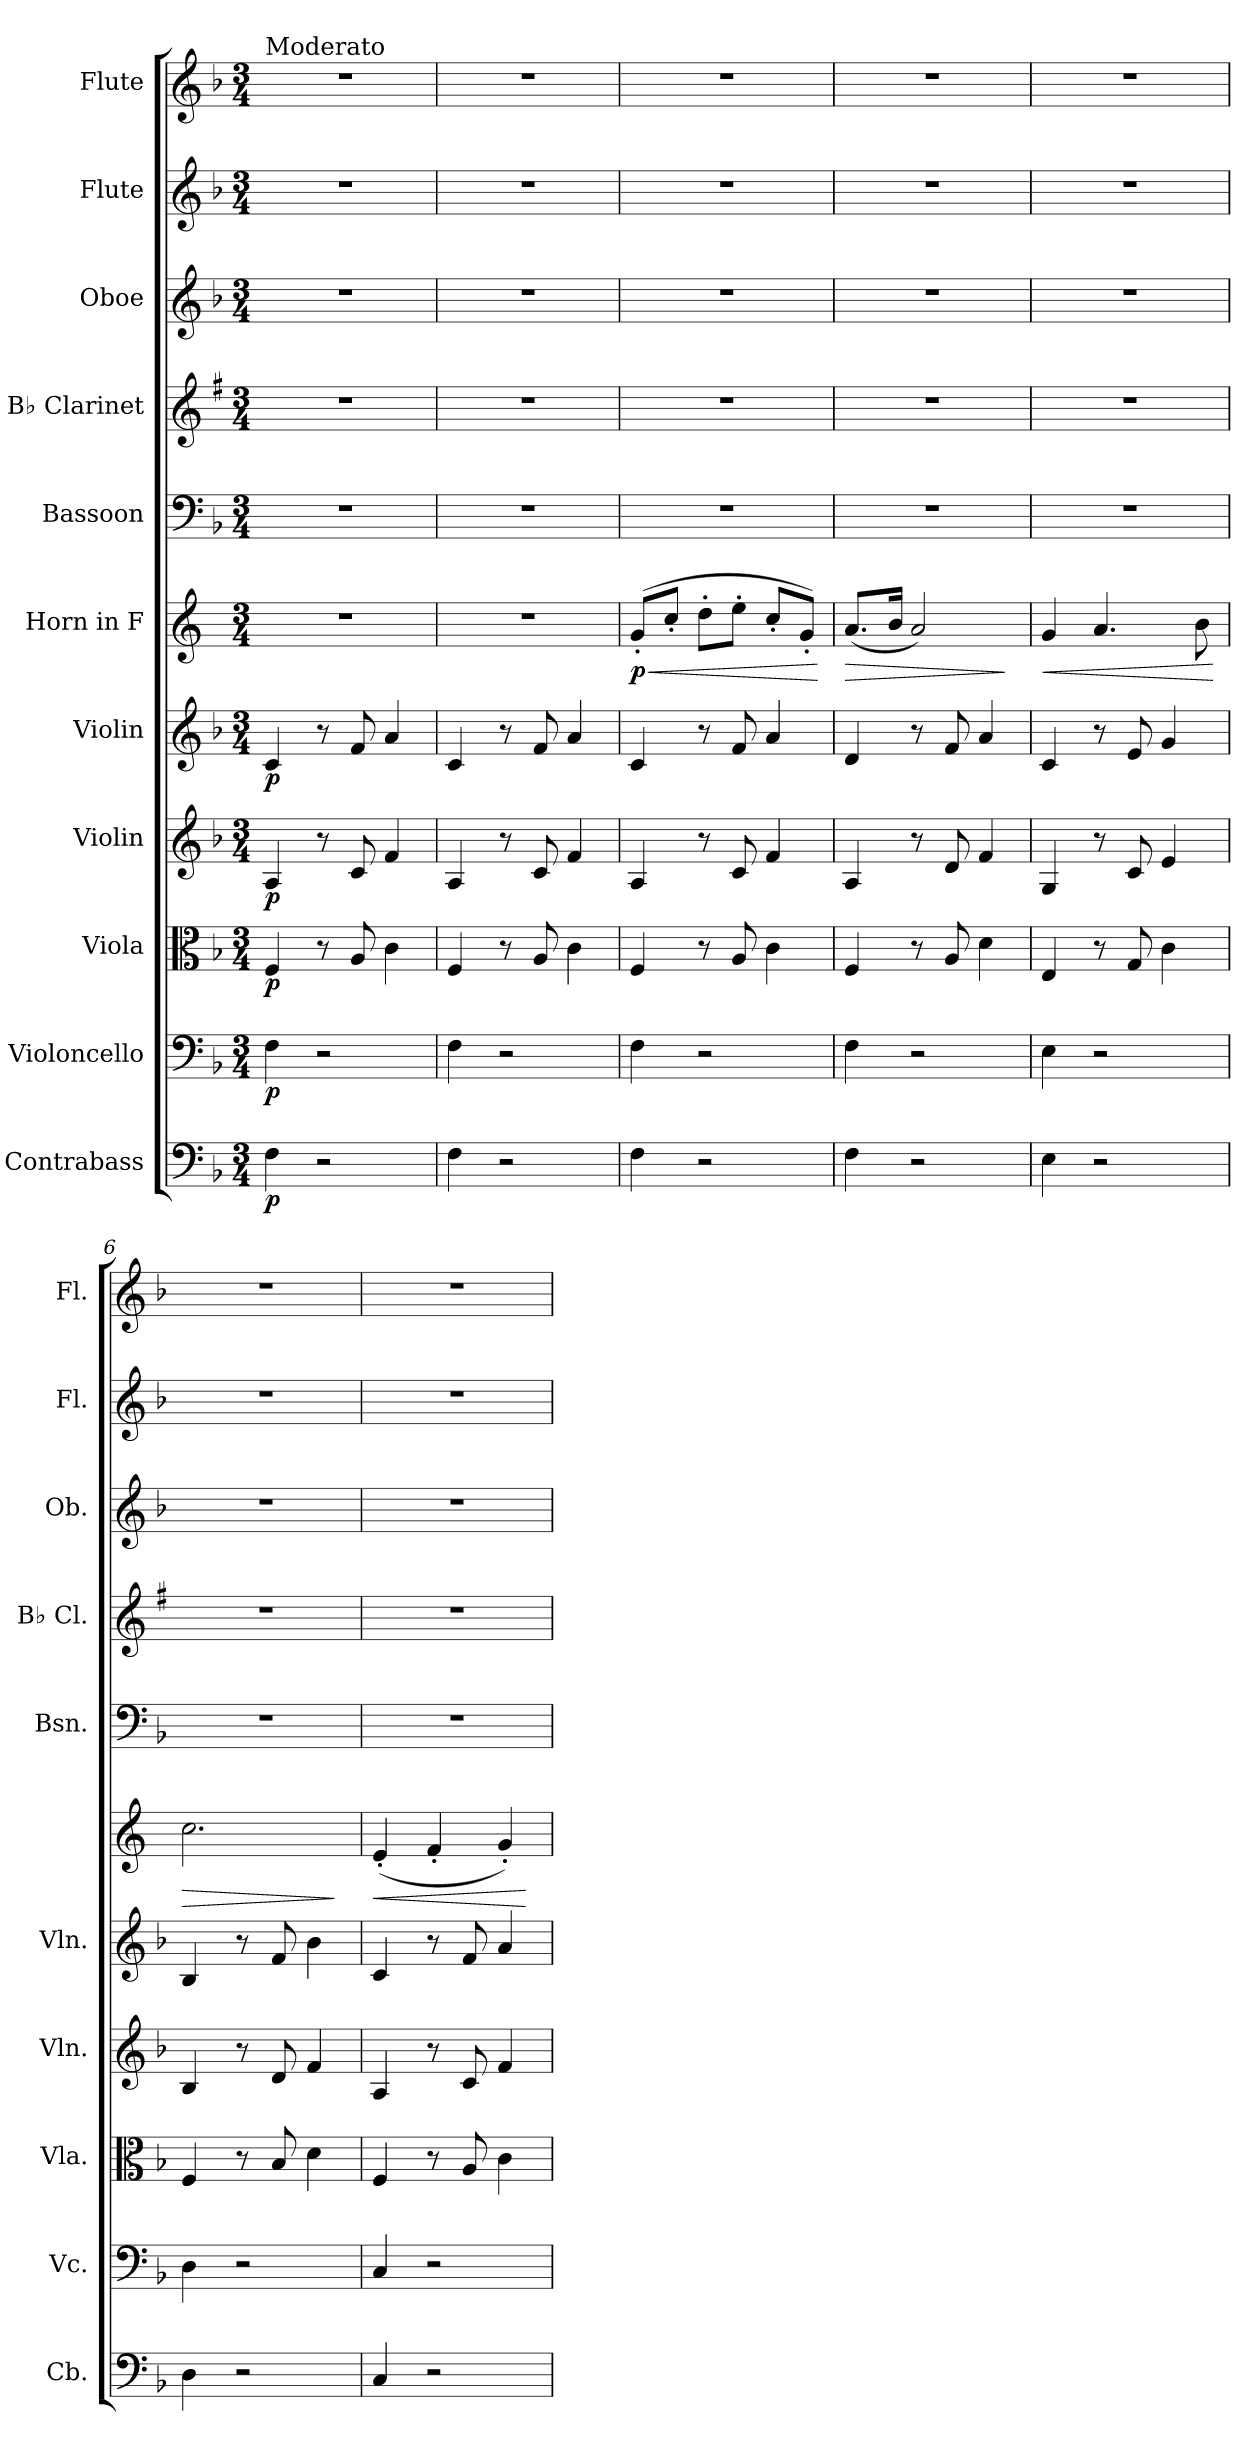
**kern	**dynam	**kern	**dynam	**kern	**dynam	**kern	**dynam	**kern	**dynam	**kern	**dynam	**kern	**kern	**kern	**kern	**kern
*part11	*part11	*part10	*part10	*part9	*part9	*part8	*part8	*part7	*part7	*part6	*part6	*part5	*part4	*part3	*part2	*part1
*staff11	*staff11	*staff10	*staff10	*staff9	*staff9	*staff8	*staff8	*staff7	*staff7	*staff6	*staff6	*staff5	*staff4	*staff3	*staff2	*staff1
*I"Contrabass	*	*I"Violoncello	*	*I"Viola	*	*I"Violin	*	*I"Violin	*	*I"Horn in F	*	*I"Bassoon	*I"B♭ Clarinet	*I"Oboe	*I"Flute	*I"Flute
*I'Cb.	*	*I'Vc.	*	*I'Vla.	*	*I'Vln.	*	*I'Vln.	*	*	*	*I'Bsn.	*I'B♭ Cl.	*I'Ob.	*I'Fl.	*I'Fl.
*clefF4	*	*clefF4	*	*clefC3	*	*clefG2	*	*clefG2	*	*clefG2	*	*clefF4	*clefG2	*clefG2	*clefG2	*clefG2
*ITrd7c12	*	*	*	*	*	*	*	*	*	*ITrd4c7	*	*	*ITrd1c2	*	*	*
*k[b-]	*	*k[b-]	*	*k[b-]	*	*k[b-]	*	*k[b-]	*	*k[b-]	*	*k[b-]	*k[b-]	*k[b-]	*k[b-]	*k[b-]
*M3/4	*	*M3/4	*	*M3/4	*	*M3/4	*	*M3/4	*	*M3/4	*	*M3/4	*M3/4	*M3/4	*M3/4	*M3/4
*MM80	*	*MM80	*	*MM80	*	*MM80	*	*MM80	*	*MM80	*	*MM80	*MM80	*MM80	*MM80	*MM80
=1	=1	=1	=1	=1	=1	=1	=1	=1	=1	=1	=1	=1	=1	=1	=1	=1
!	!	!	!	!	!	!	!	!	!	!	!	!	!	!	!	!LO:TX:t=Moderato
!	!LO:DY:b	!	!LO:DY:b	!	!LO:DY:b	!	!LO:DY:b	!	!LO:DY:b	!	!	!	!	!	!	!
4FF\	p	4F\	p	4F/	p	4A/	p	4c/	p	2.r	.	2.r	2.r	2.r	2.r	2.r
2r	.	2r	.	8r	.	8r	.	8r	.	.	.	.	.	.	.	.
.	.	.	.	8A/	.	8c/	.	8f/	.	.	.	.	.	.	.	.
.	.	.	.	4c\	.	4f/	.	4a/	.	.	.	.	.	.	.	.
=2	=2	=2	=2	=2	=2	=2	=2	=2	=2	=2	=2	=2	=2	=2	=2	=2
4FF\	.	4F\	.	4F/	.	4A/	.	4c/	.	2.r	.	2.r	2.r	2.r	2.r	2.r
2r	.	2r	.	8r	.	8r	.	8r	.	.	.	.	.	.	.	.
.	.	.	.	8A/	.	8c/	.	8f/	.	.	.	.	.	.	.	.
.	.	.	.	4c\	.	4f/	.	4a/	.	.	.	.	.	.	.	.
=3	=3	=3	=3	=3	=3	=3	=3	=3	=3	=3	=3	=3	=3	=3	=3	=3
!	!	!	!	!	!	!	!	!	!	!	!LO:HP:b	!	!	!	!	!
!	!	!	!	!	!	!	!	!	!	!	!LO:DY:n=1:b	!	!	!	!	!
4FF\	.	4F\	.	4F/	.	4A/	.	4c/	.	(>8c'/L	< p	2.r	2.r	2.r	2.r	2.r
.	.	.	.	.	.	.	.	.	.	8f'/J	.	.	.	.	.	.
2r	.	2r	.	8r	.	8r	.	8r	.	8g'\L	.	.	.	.	.	.
.	.	.	.	8A/	.	8c/	.	8f/	.	8a'\J	.	.	.	.	.	.
.	.	.	.	4c\	.	4f/	.	4a/	.	8f'/L	.	.	.	.	.	.
.	.	.	.	.	.	.	.	.	.	8c'/J)	.	.	.	.	.	.
.	.	.	.	.	.	.	.	.	.	.	[	.	.	.	.	.
=4	=4	=4	=4	=4	=4	=4	=4	=4	=4	=4	=4	=4	=4	=4	=4	=4
!	!	!	!	!	!	!	!	!	!	!	!LO:HP:b	!	!	!	!	!
4FF\	.	4F\	.	4F/	.	4A/	.	4d/	.	(<8.d/L	>	2.r	2.r	2.r	2.r	2.r
.	.	.	.	.	.	.	.	.	.	16e/Jk	.	.	.	.	.	.
2r	.	2r	.	8r	.	8r	.	8r	.	2d/)	.	.	.	.	.	.
.	.	.	.	8A/	.	8d/	.	8f/	.	.	.	.	.	.	.	.
.	.	.	.	4d\	.	4f/	.	4a/	.	.	.	.	.	.	.	.
.	.	.	.	.	.	.	.	.	.	.	]	.	.	.	.	.
=5	=5	=5	=5	=5	=5	=5	=5	=5	=5	=5	=5	=5	=5	=5	=5	=5
!	!	!	!	!	!	!	!	!	!	!	!LO:HP:b	!	!	!	!	!
4EE\	.	4E\	.	4E/	.	4G/	.	4c/	.	4c/	<	2.r	2.r	2.r	2.r	2.r
2r	.	2r	.	8r	.	8r	.	8r	.	4.d/	.	.	.	.	.	.
.	.	.	.	8G/	.	8c/	.	8e/	.	.	.	.	.	.	.	.
.	.	.	.	4c\	.	4e/	.	4g/	.	.	.	.	.	.	.	.
.	.	.	.	.	.	.	.	.	.	8e\	.	.	.	.	.	.
.	.	.	.	.	.	.	.	.	.	.	[	.	.	.	.	.
=6	=6	=6	=6	=6	=6	=6	=6	=6	=6	=6	=6	=6	=6	=6	=6	=6
!	!	!	!	!	!	!	!	!	!	!	!LO:HP:b	!	!	!	!	!
4DD\	.	4D\	.	4F/	.	4B-/	.	4B-/	.	2.f\	>	2.r	2.r	2.r	2.r	2.r
2r	.	2r	.	8r	.	8r	.	8r	.	.	.	.	.	.	.	.
.	.	.	.	8B-/	.	8d/	.	8f/	.	.	.	.	.	.	.	.
.	.	.	.	4d\	.	4f/	.	4b-\	.	.	.	.	.	.	.	.
.	.	.	.	.	.	.	.	.	.	.	]	.	.	.	.	.
=7	=7	=7	=7	=7	=7	=7	=7	=7	=7	=7	=7	=7	=7	=7	=7	=7
!	!	!	!	!	!	!	!	!	!	!	!LO:HP:b	!	!	!	!	!
4CC/	.	4C/	.	4F/	.	4A/	.	4c/	.	(<4A'/	<	2.r	2.r	2.r	2.r	2.r
2r	.	2r	.	8r	.	8r	.	8r	.	4B-'/	.	.	.	.	.	.
.	.	.	.	8A/	.	8c/	.	8f/	.	.	.	.	.	.	.	.
.	.	.	.	4c\	.	4f/	.	4a/	.	4c'/)	.	.	.	.	.	.
.	.	.	.	.	.	.	.	.	.	.	[	.	.	.	.	.
=	=	=	=	=	=	=	=	=	=	=	=	=	=	=	=	=
*-	*-	*-	*-	*-	*-	*-	*-	*-	*-	*-	*-	*-	*-	*-	*-	*-
